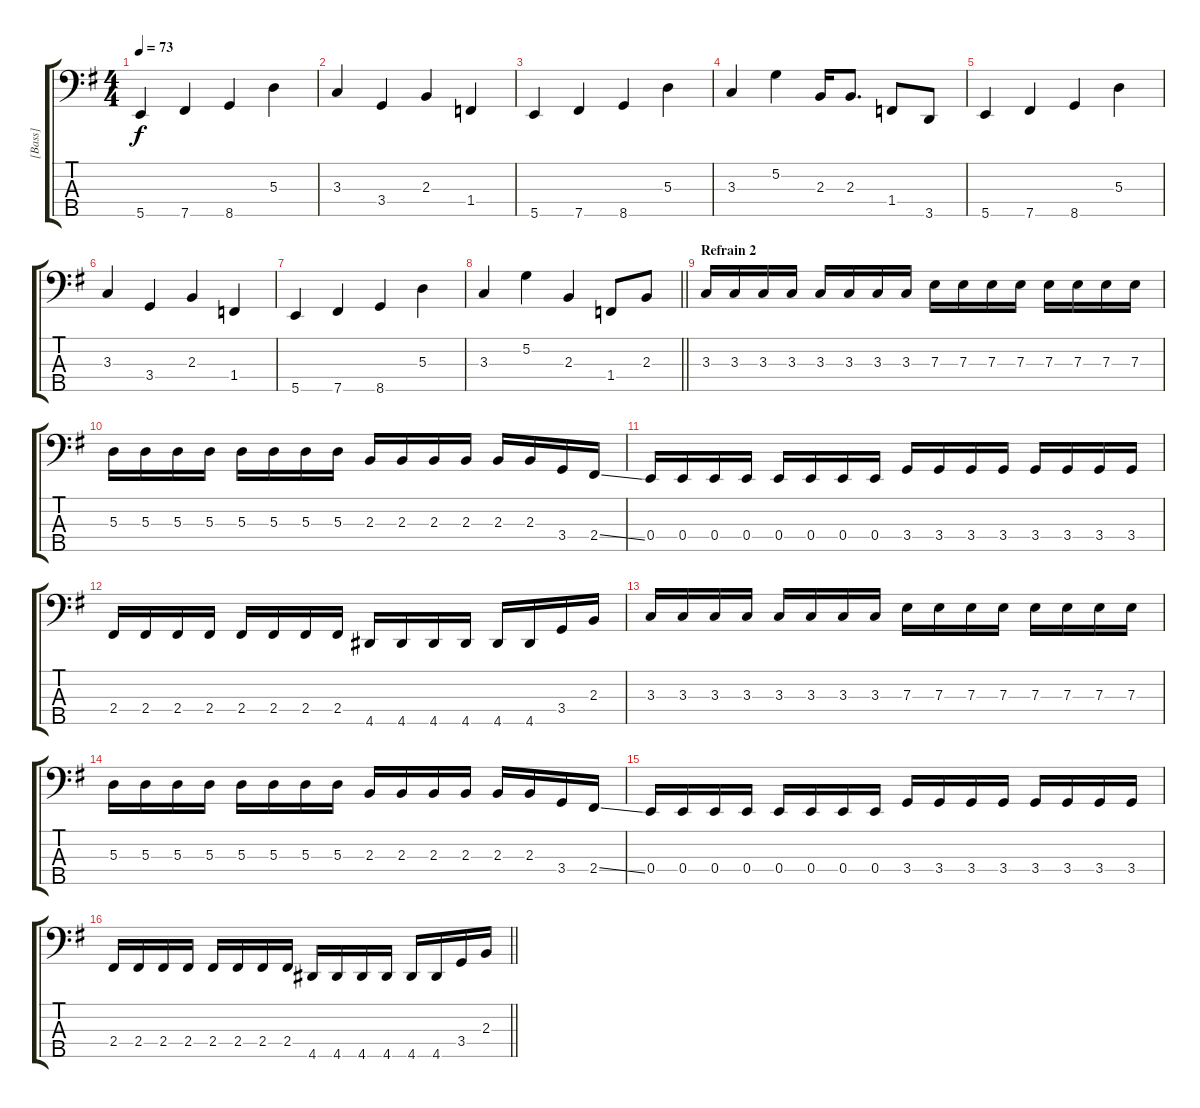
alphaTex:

\track ("[Bass]" "[Bass]") {instrument electricbassfinger}
\staff {score tabs}
\tuning (G2 D2 A1 E1 B0) {hide}
\ts (4 4)
\tempo 73
\clef f4
\ks eminor
5.5.4{dy f} 7.5.4 8.5.4 5.3.4 |
3.3.4 3.4.4 2.3.4 1.4.4 |
5.5.4 7.5.4 8.5.4 5.3.4 |
3.3.4 5.2.4 2.3.16 2.3.8{d} 1.4.8 3.5.8 |
5.5.4 7.5.4 8.5.4 5.3.4 |
3.3.4 3.4.4 2.3.4 1.4.4 |
5.5.4 7.5.4 8.5.4 5.3.4 |
\barLineRight lightlight
3.3.4 5.2.4 2.3.4 1.4.8 2.3.8 |
\section ("" "Refrain 2")
3.3.16 3.3.16 3.3.16 3.3.16 3.3.16 3.3.16 3.3.16 3.3.16 7.3.16 7.3.16 7.3.16 7.3.16 7.3.16 7.3.16 7.3.16 7.3.16 |
5.3.16 5.3.16 5.3.16 5.3.16 5.3.16 5.3.16 5.3.16 5.3.16 2.3.16 2.3.16 2.3.16 2.3.16 2.3.16 2.3.16 3.4.16 2.4{ss}.16 |
0.4.16 0.4.16 0.4.16 0.4.16 0.4.16 0.4.16 0.4.16 0.4.16 3.4.16 3.4.16 3.4.16 3.4.16 3.4.16 3.4.16 3.4.16 3.4.16 |
2.4.16 2.4.16 2.4.16 2.4.16 2.4.16 2.4.16 2.4.16 2.4.16 4.5.16 4.5.16 4.5.16 4.5.16 4.5.16 4.5.16 3.4.16 2.3.16 |
3.3.16 3.3.16 3.3.16 3.3.16 3.3.16 3.3.16 3.3.16 3.3.16 7.3.16 7.3.16 7.3.16 7.3.16 7.3.16 7.3.16 7.3.16 7.3.16 |
5.3.16 5.3.16 5.3.16 5.3.16 5.3.16 5.3.16 5.3.16 5.3.16 2.3.16 2.3.16 2.3.16 2.3.16 2.3.16 2.3.16 3.4.16 2.4{ss}.16 |
0.4.16 0.4.16 0.4.16 0.4.16 0.4.16 0.4.16 0.4.16 0.4.16 3.4.16 3.4.16 3.4.16 3.4.16 3.4.16 3.4.16 3.4.16 3.4.16 |
\barLineRight lightlight
2.4.16 2.4.16 2.4.16 2.4.16 2.4.16 2.4.16 2.4.16 2.4.16 4.5.16 4.5.16 4.5.16 4.5.16 4.5.16 4.5.16 3.4.16 2.3.16
